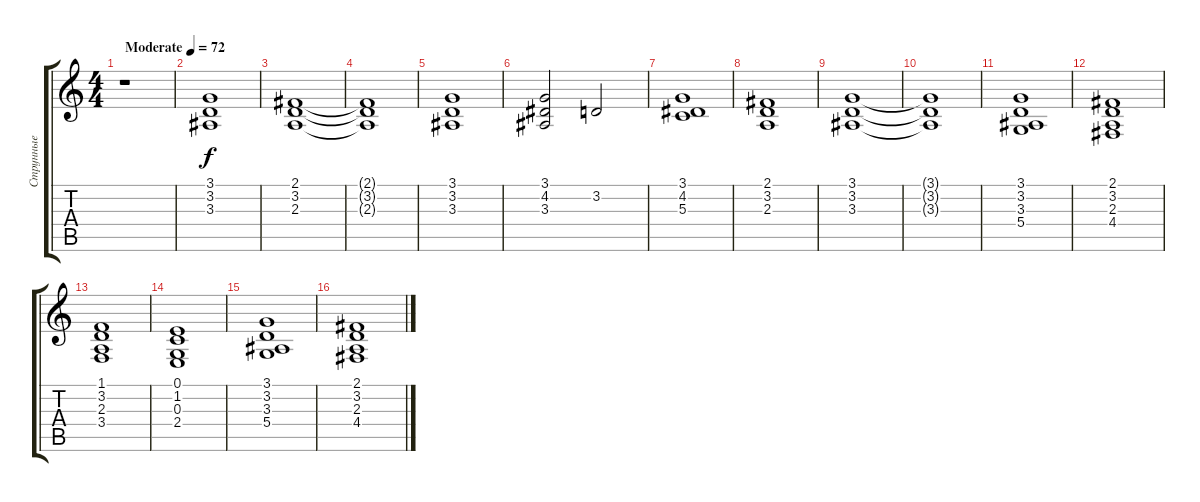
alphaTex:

\track ("Струнные" "Струнные") {instrument synthstrings1}
\staff {score tabs}
\tuning (E4 B3 G3 D3 A2 E2) {hide}
\ts (4 4)
\tempo (72 "Moderate")
\clef g2
\ks c
r.1{dy f instrument synthstrings1} |
(3.1 3.2 3.3).1{instrument synthstrings1} |
(2.1 3.2 2.3).1 |
(2.1{t} 3.2{t} 2.3{t}).1 |
(3.1 3.2 3.3).1 |
(3.1 4.2 3.3).2 3.2.2 |
(3.1 4.2 5.3).1 |
(2.1 3.2 2.3).1 |
(3.1 3.2 3.3).1 |
(3.1{t} 3.2{t} 3.3{t}).1 |
(3.1 3.2 3.3 5.4).1 |
(2.1 3.2 2.3 4.4).1 |
(1.1 3.2 2.3 3.4).1 |
(0.1 1.2 0.3 2.4).1 |
(3.1 3.2 3.3 5.4).1 |
(2.1 3.2 2.3 4.4).1
